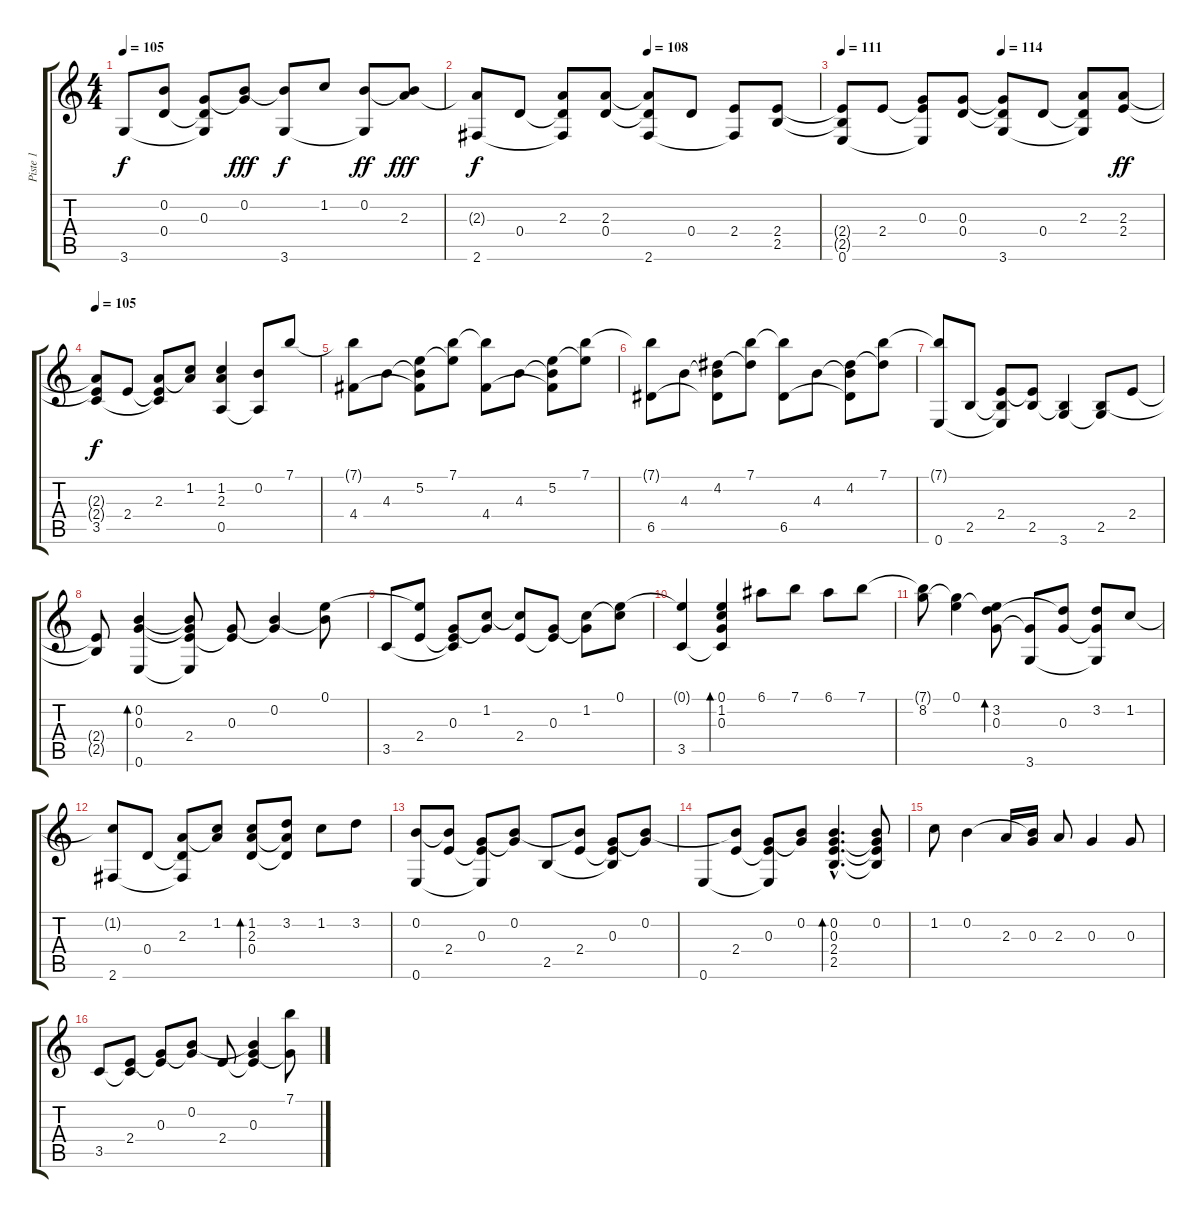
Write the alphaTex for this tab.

\track ("Piste 1" "Piste 1") {instrument acousticguitarsteel}
\staff {score tabs}
\tuning (E4 B3 G3 D3 A2 E2) {hide}
\ts (4 4)
\tempo 105
\clef g2
\ks c
3.6.8{dy f} (0.2{t} 0.4).8 (0.3 0.4{t} 3.6{t}).8 (0.2 0.3{t}).8{dy fff} (0.2{t} 3.6).8{dy f} 1.2.8 (0.2 3.6{t}).8{dy ff} (0.2{t} 2.3).8{dy fff} |
\tempo (108 0.5)
(2.3{t} 2.6).8{dy f} 0.4.8 (2.3 0.4{t} 2.6{t}).8 (2.3 0.4).8 (2.3{t} 0.4{t} 2.6).8 0.4.8 (2.4 2.6{t}).8 (2.4 2.5).8 |
\tempo 111
\tempo (114 0.5)
(2.4{t} 2.5{t} 0.6).8 2.4.8 (0.3 2.4{t} 0.6{t}).8 (0.3 0.4).8 (0.3{t} 0.4{t} 3.6).8 0.4.8 (2.3 0.4{t} 3.6{t}).8 (2.3 2.4).8{dy ff} |
\tempo 105
(2.3{t} 2.4{t} 3.5).8{dy f} 2.4.8 (2.3 2.4{t} 3.5{t}).8 (1.2 2.3{t}).8 (1.2 2.3 0.5).4 (0.2 0.5{t}).8 7.1.8 |
(7.1{t} 4.4).8 4.3.8 (5.2 4.3{t} 4.4{t}).8 (7.1 5.2{t}).8 (7.1{t} 4.4).8 4.3.8 (5.2 4.3{t} 4.4{t}).8 (7.1 5.2{t}).8 |
(7.1{t} 6.5).8 4.3.8 (4.2 4.3{t} 6.5{t}).8 (7.1 4.2{t}).8 (7.1{t} 6.5).8 4.3.8 (4.2 4.3{t} 6.5{t}).8 (7.1 4.2{t}).8 |
(7.1{t} 0.6).8 2.5.8 (2.4 2.5{t} 0.6{t}).8 (2.4{t} 2.5).8 (2.5{t} 3.6).4 (2.5 3.6{t}).8 2.4.8 |
(2.4{t} 2.5{t}).8 (0.2 0.3 0.6).4{bd 240} (0.2{t} 0.3{t} 2.4 0.6{t}).8 (0.3 2.4{t}).8 (0.2 0.3{t}).4 (0.1 0.2{t}).8 |
3.5.8 (0.1{t} 2.4).8 (0.3 2.4{t} 3.5{t}).8 (1.2 0.3{t}).8 (1.2{t} 2.4).8 (0.3 2.4{t}).8 (1.2 0.3{t}).8 (0.1 1.2{t}).8 |
(0.1{t} 3.5).4 (0.1 1.2 0.3 3.5{t}).4{bd 240} 6.1.8 7.1.8 6.1.8 7.1.8 |
(7.1{t} 8.2).8 (0.1 8.2{t}).4 (0.1{t} 3.2 0.3).8{bd 240} (0.3{t} 3.6).8 (3.2{t} 0.3).8 (3.2 0.3{t} 3.6{t}).8 1.2.8 |
(1.2{t} 2.6).8 0.4.8 (2.3 0.4{t} 2.6{t}).8 (1.2 2.3{t}).8 (1.2 2.3 0.4).8{bd 240} (3.2 2.3{t} 0.4{t}).8 1.2.8 3.2.8 |
(0.2 0.6).8 (0.2{t} 2.4).8 (0.3 2.4{t} 0.6{t}).8 (0.2 0.3{t}).8 2.5.8 (0.2{t} 2.4).8 (0.3 2.4{t} 2.5{t}).8 (0.2 0.3{t}).8 |
0.6.8 (0.2{t} 2.4).8 (0.3 2.4{t} 0.6{t}).8 (0.2 0.3{t}).8 (0.2{hac} 0.3{hac} 2.4{hac} 2.5{hac}).4{d bd 240} (0.2 0.3{t} 2.4{t} 2.5{t}).8 |
1.2.8 0.2.4 2.3.16 (0.2{t} 0.3).16 2.3.8 0.3.4 0.3.8 |
3.5.8 (2.4 3.5{t}).8 (0.3 2.4{t}).8 (0.2 0.3{t}).8 2.4.8 (0.2{t} 0.3 2.4{t}).4 (7.1 0.3{t}).8
